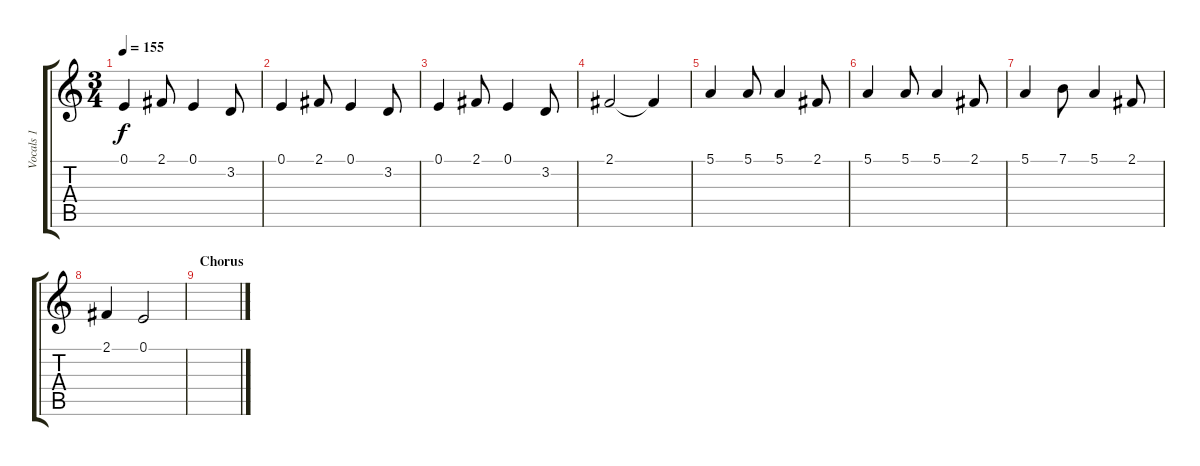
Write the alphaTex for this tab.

\track ("Vocals 1" "Vocals 1") {instrument violin}
\staff {score tabs}
\tuning (E4 B3 G3 D3 A2 E2) {hide}
\ts (3 4)
\tempo 155
\clef g2
\ks c
0.1.4{dy f} 2.1.8 0.1.4 3.2.8 |
0.1.4 2.1.8 0.1.4 3.2.8 |
0.1.4 2.1.8 0.1.4 3.2.8 |
2.1.2 2.1{t}.4 |
5.1.4 5.1.8 5.1.4 2.1.8 |
5.1.4 5.1.8 5.1.4 2.1.8 |
5.1.4 7.1.8 5.1.4 2.1.8 |
2.1.4 0.1.2 |
\section ("" "Chorus")
